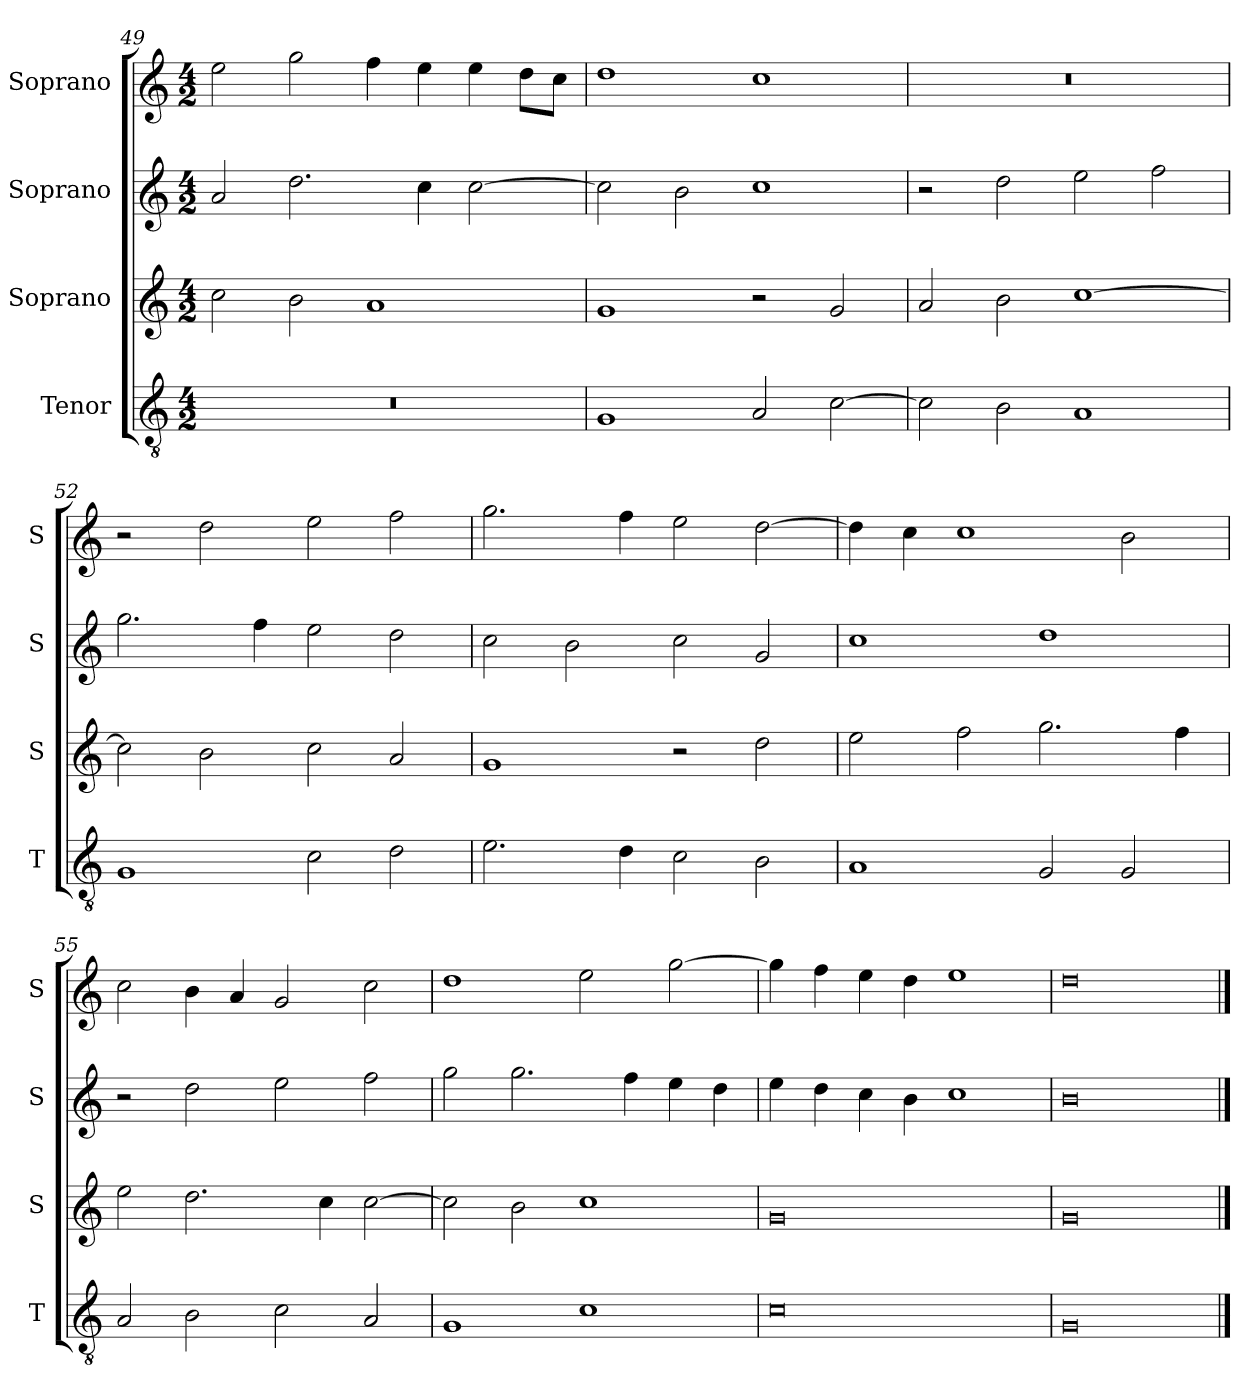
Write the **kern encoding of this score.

**kern	**kern	**kern	**kern
*part4	*part3	*part2	*part1
*staff4	*staff3	*staff2	*staff1
*I"Tenor	*I"Soprano	*I"Soprano	*I"Soprano
*I'T	*I'S	*I'S	*I'S
*clefGv2	*clefG2	*clefG2	*clefG2
*k[]	*k[]	*k[]	*k[]
*C:ion	*C:ion	*C:ion	*C:ion
*M4/2	*M4/2	*M4/2	*M4/2
=49	=49	=49	=49
0r	2cc	2a	2ee
.	2b	2.dd	2gg
.	1a	.	4ff
.	.	4cc	4ee
.	.	[2cc	4ee
.	.	.	8dd\L
.	.	.	8cc\J
=50	=50	=50	=50
1G	1g	2cc]	1dd
.	.	2b	.
2A	2r	1cc	1cc
[2c	2g	.	.
=51	=51	=51	=51
2c]	2a	2r	0r
2B	2b	2dd	.
1A	[1cc	2ee	.
.	.	2ff	.
=52	=52	=52	=52
1G	2cc]	2.gg	2r
.	2b	.	2dd
.	.	4ff	.
2c	2cc	2ee	2ee
2d	2a	2dd	2ff
=53	=53	=53	=53
2.e	1g	2cc	2.gg
.	.	2b	.
4d	.	.	4ff
2c	2r	2cc	2ee
2B	2dd	2g	[2dd
=54	=54	=54	=54
1A	2ee	1cc	4dd]
.	.	.	4cc
.	2ff	.	1cc
2G	2.gg	1dd	.
2G	.	.	2b
.	4ff	.	.
=55	=55	=55	=55
2A	2ee	2r	2cc
2B	2.dd	2dd	4b
.	.	.	4a
2c	.	2ee	2g
.	4cc	.	.
2A	[2cc	2ff	2cc
=56	=56	=56	=56
1G	2cc]	2gg	1dd
.	2b	2.gg	.
1c	1cc	.	2ee
.	.	4ff	.
.	.	4ee	[2gg
.	.	4dd	.
=57	=57	=57	=57
0c	0g	4ee	4gg]
.	.	4dd	4ff
.	.	4cc	4ee
.	.	4b	4dd
.	.	1cc	1ee
=58	=58	=58	=58
0G	0g	0b	0dd
==	==	==	==
*-	*-	*-	*-
